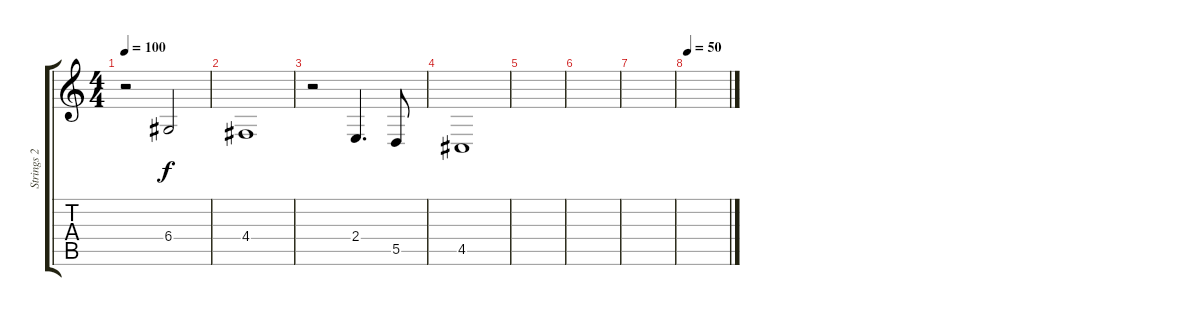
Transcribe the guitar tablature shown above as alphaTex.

\track ("Strings 2" "Strings 2") {instrument stringensemble2}
\staff {score tabs}
\tuning (E4 B3 G3 D3 A2 E2) {hide}
\ts (4 4)
\tempo 100
\clef g2
\ks c
r.2{dy f} 6.4.2 |
4.4.1 |
r.2 2.4.4{d} 5.5.8 |
4.5.1 |
|
|
|
\tempo 50
